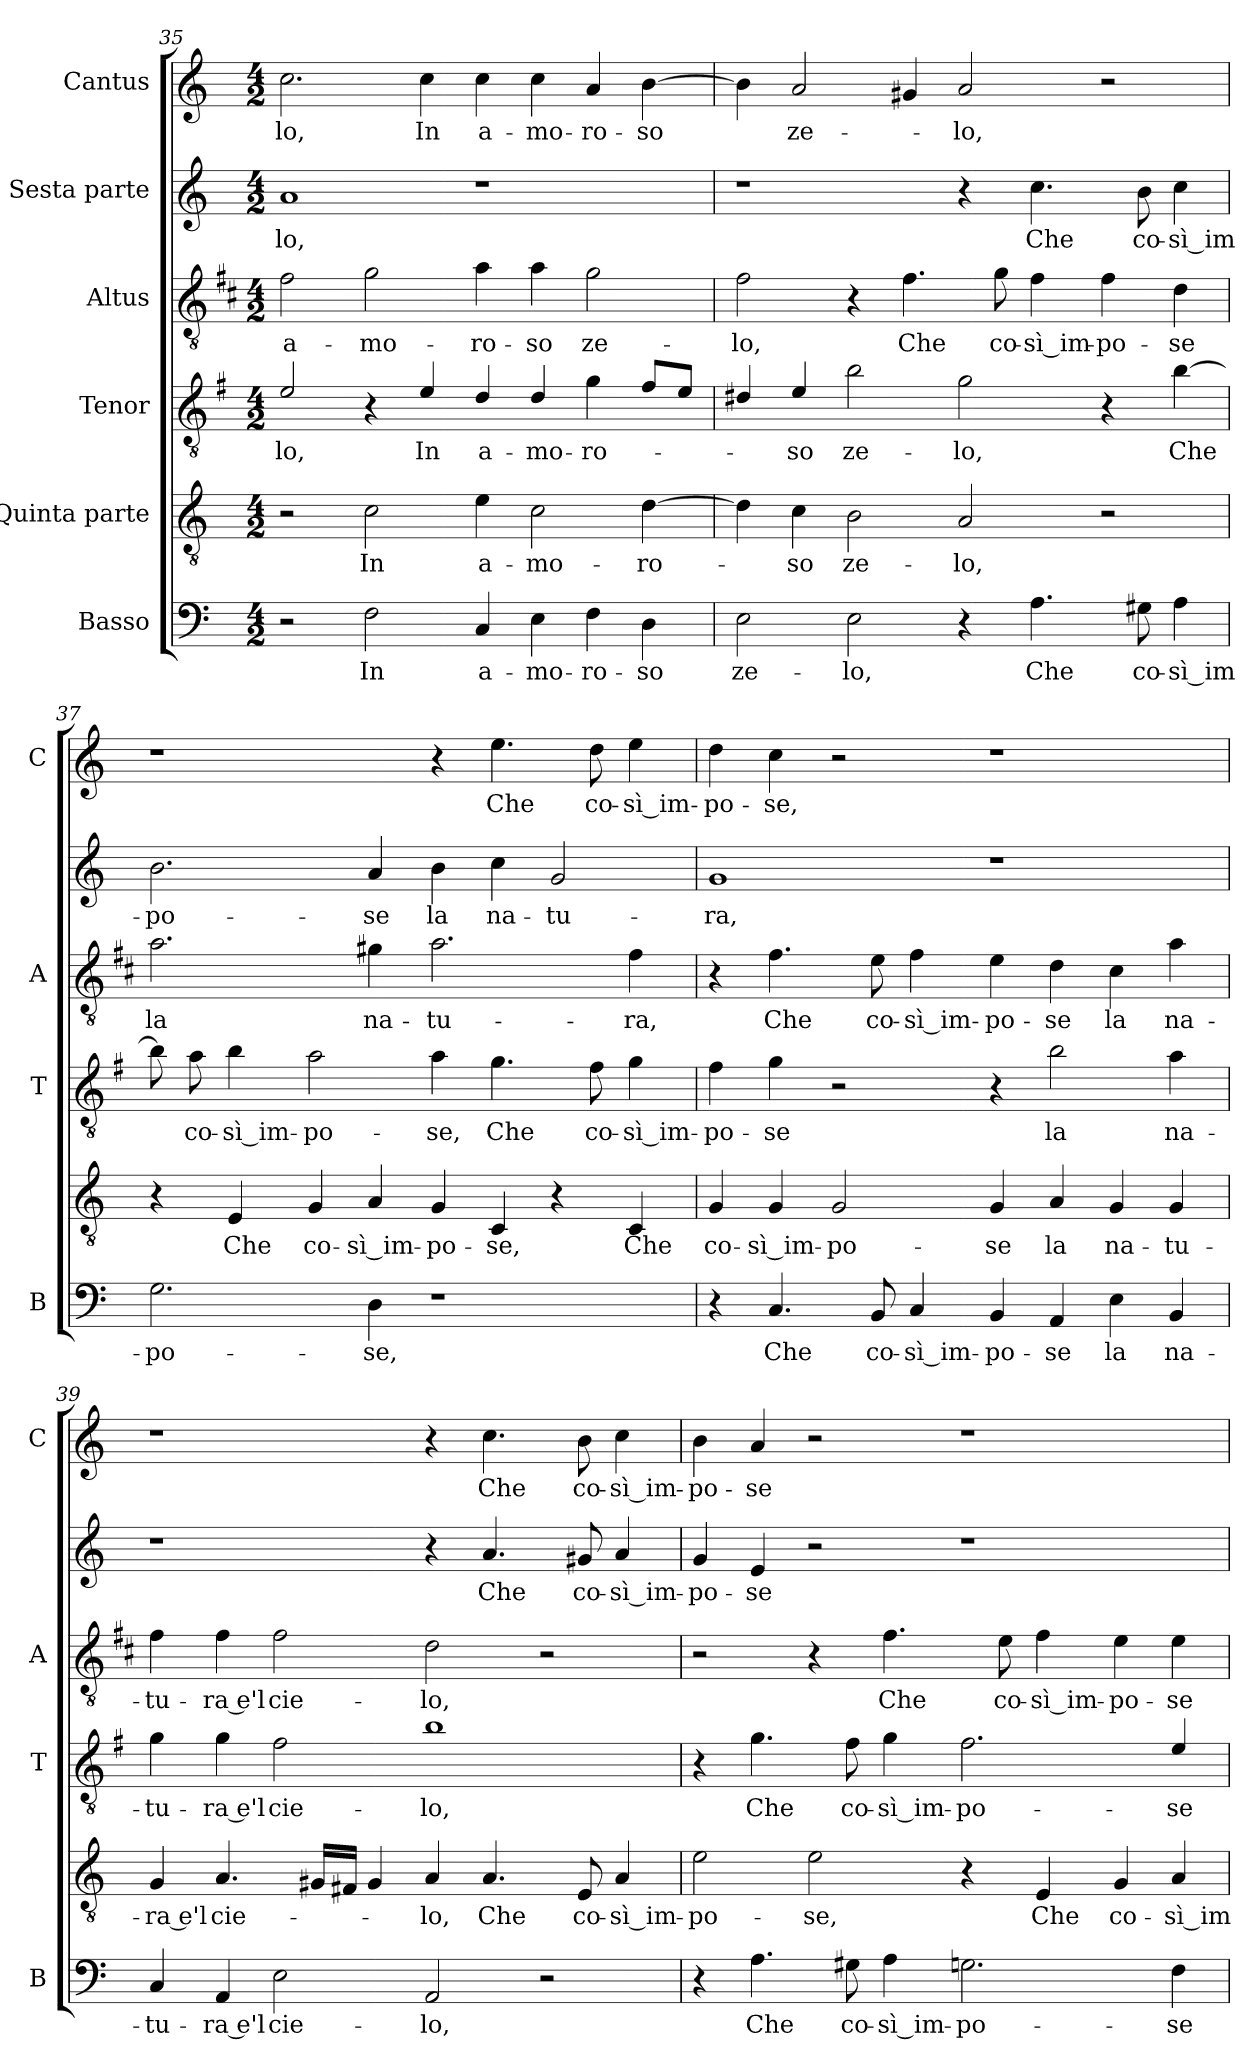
**kern	**text	**kern	**text	**kern	**text	**kern	**text	**kern	**text	**kern	**text
*part6	*part6	*part5	*part5	*part4	*part4	*part3	*part3	*part2	*part2	*part1	*part1
*staff6	*staff6	*staff5	*staff5	*staff4	*staff4	*staff3	*staff3	*staff2	*staff2	*staff1	*staff1
*I"Basso	*	*I"Quinta parte	*	*I"Tenor	*	*I"Altus	*	*I"Sesta parte	*	*I"Cantus	*
*I'B	*	*	*	*I'T	*	*I'A	*	*	*	*I'C	*
!!LO:LB:g=z
*clefF4	*	*clefGv2	*	*clefGv2	*	*clefGv2	*	*clefG2	*	*clefG2	*
*	*	*	*	*ITrd4c7	*	*ITrd1c2	*	*	*	*	*
*k[]	*	*k[]	*	*k[]	*	*k[]	*	*k[]	*	*k[]	*
*C:	*	*C:	*	*C:	*	*C:	*	*C:	*	*C:	*
*M4/2	*	*M4/2	*	*M4/2	*	*M4/2	*	*M4/2	*	*M4/2	*
=35	=35	=35	=35	=35	=35	=35	=35	=35	=35	=35	=35
!	!	!	!	!	!LO:LY:b	!	!LO:LY:b	!	!LO:LY:b	!	!LO:LY:b
2r	.	2r	.	2A/	-lo,	2e\	a-	1a	-lo,	2.cc\	-lo,
!	!LO:LY:b	!	!LO:LY:b	!	!	!	!LO:LY:b	!	!	!	!
2F\	In	2c\	In	4r	.	2f\	-mo-	.	.	.	.
!	!	!	!	!	!LO:LY:b	!	!	!	!	!	!LO:LY:b
.	.	.	.	4A/	In	.	.	.	.	4cc\	In
!	!LO:LY:b	!	!LO:LY:b	!	!LO:LY:b	!	!LO:LY:b	!	!	!	!LO:LY:b
4C/	a-	4e\	a-	4G/	a-	4g\	-ro-	1r	.	4cc\	a-
!	!LO:LY:b	!	!LO:LY:b	!	!LO:LY:b	!	!LO:LY:b	!	!	!	!LO:LY:b
4E\	-mo-	2c\	-mo-	4G/	-mo-	4g\	-so	.	.	4cc\	-mo-
!	!LO:LY:b	!	!	!	!LO:LY:b	!	!LO:LY:b	!	!	!	!LO:LY:b
4F\	-ro-	.	.	4c\	-ro-	2f\	ze-	.	.	4a/	-ro-
!	!LO:LY:b	!	!LO:LY:b	!	!	!	!	!	!	!	!LO:LY:b
4D\	-so	[4d\	-ro-	8B/L	.	.	.	.	.	[4b\	-so
.	.	.	.	8A/J	.	.	.	.	.	.	.
=36	=36	=36	=36	=36	=36	=36	=36	=36	=36	=36	=36
!	!LO:LY:b	!	!	!	!	!	!LO:LY:b	!	!	!	!
2E\	ze-	4d\]	.	4G#X/	.	2e\	-lo,	1r	.	4b\]	.
!	!	!	!LO:LY:b	!	!LO:LY:b	!	!	!	!	!	!LO:LY:b
.	.	4c\	-so	4A/	-so	.	.	.	.	2a/	ze-
!	!LO:LY:b	!	!LO:LY:b	!	!LO:LY:b	!	!	!	!	!	!
2E\	-lo,	2B\	ze-	2e\	ze-	4r	.	.	.	.	.
!	!	!	!	!	!	!	!LO:LY:b	!	!	!	!
.	.	.	.	.	.	4.e\	Che	.	.	4g#X/	.
!	!	!	!LO:LY:b	!	!LO:LY:b	!	!	!	!	!	!LO:LY:b
4r	.	2A/	-lo,	2c\	-lo,	.	.	4r	.	2a/	-lo,
!	!	!	!	!	!	!	!LO:LY:b	!	!	!	!
.	.	.	.	.	.	8f\	co-	.	.	.	.
!	!LO:LY:b	!	!	!	!	!	!LO:LY:b	!	!LO:LY:b	!	!
4.A\	Che	.	.	.	.	4e\	-sì im-	4.cc\	Che	.	.
!	!	!	!	!	!	!	!LO:LY:b	!	!	!	!
.	.	2r	.	4r	.	4e\	-po-	.	.	2r	.
!	!LO:LY:b	!	!	!	!	!	!	!	!LO:LY:b	!	!
8G#X\	co-	.	.	.	.	.	.	8b\	co-	.	.
!	!LO:LY:b	!	!	!	!LO:LY:b	!	!LO:LY:b	!	!LO:LY:b	!	!
4A\	-sì im-	.	.	[4e\	Che	4c\	-se	4cc\	-sì im-	.	.
=37	=37	=37	=37	=37	=37	=37	=37	=37	=37	=37	=37
!	!LO:LY:b	!	!	!	!	!	!LO:LY:b	!	!LO:LY:b	!	!
2.G\	-po-	4r	.	8e\]	.	2.g\	la	2.b\	-po-	1r	.
!	!	!	!	!	!LO:LY:b	!	!	!	!	!	!
.	.	.	.	8d\	co-	.	.	.	.	.	.
!	!	!	!LO:LY:b	!	!LO:LY:b	!	!	!	!	!	!
.	.	4E/	Che	4e\	-sì im-	.	.	.	.	.	.
!	!	!	!LO:LY:b	!	!LO:LY:b	!	!	!	!	!	!
.	.	4G/	co-	2d\	-po-	.	.	.	.	.	.
!	!LO:LY:b	!	!LO:LY:b	!	!	!	!LO:LY:b	!	!LO:LY:b	!	!
4D\	-se,	4A/	-sì im-	.	.	4f#X\	na-	4a/	-se	.	.
!	!	!	!LO:LY:b	!	!LO:LY:b	!	!LO:LY:b	!	!LO:LY:b	!	!
1r	.	4G/	-po-	4d\	-se,	2.g\	-tu-	4b\	la	4r	.
!	!	!	!LO:LY:b	!	!LO:LY:b	!	!	!	!LO:LY:b	!	!LO:LY:b
.	.	4C/	-se,	4.c\	Che	.	.	4cc\	na-	4.ee\	Che
!	!	!	!	!	!	!	!	!	!LO:LY:b	!	!
.	.	4r	.	.	.	.	.	2g/	-tu-	.	.
!	!	!	!	!	!LO:LY:b	!	!	!	!	!	!LO:LY:b
.	.	.	.	8B\	co-	.	.	.	.	8dd\	co-
!	!	!	!LO:LY:b	!	!LO:LY:b	!	!LO:LY:b	!	!	!	!LO:LY:b
.	.	4C/	Che	4c\	-sì im-	4e\	-ra,	.	.	4ee\	-sì im-
!!LO:LB:g=z
=38	=38	=38	=38	=38	=38	=38	=38	=38	=38	=38	=38
!	!	!	!LO:LY:b	!	!LO:LY:b	!	!	!	!LO:LY:b	!	!LO:LY:b
4r	.	4G/	co-	4B\	-po-	4r	.	1g	-ra,	4dd\	-po-
!	!LO:LY:b	!	!LO:LY:b	!	!LO:LY:b	!	!LO:LY:b	!	!	!	!LO:LY:b
4.C/	Che	4G/	-sì im-	4c\	-se	4.e\	Che	.	.	4cc\	-se,
!	!	!	!LO:LY:b	!	!	!	!	!	!	!	!
.	.	2G/	-po-	2r	.	.	.	.	.	2r	.
!	!LO:LY:b	!	!	!	!	!	!LO:LY:b	!	!	!	!
8BB/	co-	.	.	.	.	8d\	co-	.	.	.	.
!	!LO:LY:b	!	!	!	!	!	!LO:LY:b	!	!	!	!
4C/	-sì im-	.	.	.	.	4e\	-sì im-	.	.	.	.
!	!LO:LY:b	!	!LO:LY:b	!	!	!	!LO:LY:b	!	!	!	!
4BB/	-po-	4G/	-se	4r	.	4d\	-po-	1r	.	1r	.
!	!LO:LY:b	!	!LO:LY:b	!	!LO:LY:b	!	!LO:LY:b	!	!	!	!
4AA/	-se	4A/	la	2e\	la	4c\	-se	.	.	.	.
!	!LO:LY:b	!	!LO:LY:b	!	!	!	!LO:LY:b	!	!	!	!
4E\	la	4G/	na-	.	.	4B\	la	.	.	.	.
!	!LO:LY:b	!	!LO:LY:b	!	!LO:LY:b	!	!LO:LY:b	!	!	!	!
4BB/	na-	4G/	-tu-	4d\	na-	4g\	na-	.	.	.	.
=39	=39	=39	=39	=39	=39	=39	=39	=39	=39	=39	=39
!	!LO:LY:b	!	!LO:LY:b	!	!LO:LY:b	!	!LO:LY:b	!	!	!	!
4C/	-tu-	4G/	-ra e'l	4c\	-tu-	4e\	-tu-	1r	.	1r	.
!	!LO:LY:b	!	!LO:LY:b	!	!LO:LY:b	!	!LO:LY:b	!	!	!	!
4AA/	-ra e'l	4.A/	cie-	4c\	-ra e'l	4e\	-ra e'l	.	.	.	.
!	!LO:LY:b	!	!	!	!LO:LY:b	!	!LO:LY:b	!	!	!	!
2E\	cie-	.	.	2B\	cie-	2e\	cie-	.	.	.	.
.	.	16G#X/LL	.	.	.	.	.	.	.	.	.
.	.	16F#X/JJ	.	.	.	.	.	.	.	.	.
.	.	4G#/	.	.	.	.	.	.	.	.	.
!	!LO:LY:b	!	!LO:LY:b	!	!LO:LY:b	!	!LO:LY:b	!	!	!	!
2AA/	-lo,	4A/	-lo,	1e	-lo,	2c\	-lo,	4r	.	4r	.
!	!	!	!LO:LY:b	!	!	!	!	!	!LO:LY:b	!	!LO:LY:b
.	.	4.A/	Che	.	.	.	.	4.a/	Che	4.cc\	Che
2r	.	.	.	.	.	2r	.	.	.	.	.
!	!	!	!LO:LY:b	!	!	!	!	!	!LO:LY:b	!	!LO:LY:b
.	.	8E/	co-	.	.	.	.	8g#X/	co-	8b\	co-
!	!	!	!LO:LY:b	!	!	!	!	!	!LO:LY:b	!	!LO:LY:b
.	.	4A/	-sì im-	.	.	.	.	4a/	-sì im-	4cc\	-sì im-
=40	=40	=40	=40	=40	=40	=40	=40	=40	=40	=40	=40
!	!	!	!LO:LY:b	!	!	!	!	!	!LO:LY:b	!	!LO:LY:b
4r	.	2e\	-po-	4r	.	2r	.	4g/	-po-	4b\	-po-
!	!LO:LY:b	!	!	!	!LO:LY:b	!	!	!	!LO:LY:b	!	!LO:LY:b
4.A\	Che	.	.	4.c\	Che	.	.	4e/	-se	4a/	-se
!	!	!	!LO:LY:b	!	!	!	!	!	!	!	!
.	.	2e\	-se,	.	.	4r	.	2r	.	2r	.
!	!LO:LY:b	!	!	!	!LO:LY:b	!	!	!	!	!	!
8G#X\	co-	.	.	8B\	co-	.	.	.	.	.	.
!	!LO:LY:b	!	!	!	!LO:LY:b	!	!LO:LY:b	!	!	!	!
4A\	-sì im-	.	.	4c\	-sì im-	4.e\	Che	.	.	.	.
!	!LO:LY:b	!	!	!	!LO:LY:b	!	!	!	!	!	!
2.Gn\	-po-	4r	.	2.B\	-po-	.	.	1r	.	1r	.
!	!	!	!	!	!	!	!LO:LY:b	!	!	!	!
.	.	.	.	.	.	8d\	co-	.	.	.	.
!	!	!	!LO:LY:b	!	!	!	!LO:LY:b	!	!	!	!
.	.	4E/	Che	.	.	4e\	-sì im-	.	.	.	.
!	!	!	!LO:LY:b	!	!	!	!LO:LY:b	!	!	!	!
.	.	4G/	co-	.	.	4d\	-po-	.	.	.	.
!	!LO:LY:b	!	!LO:LY:b	!	!LO:LY:b	!	!LO:LY:b	!	!	!	!
4F\	-se	4A/	-sì im-	4A/	-se	4d\	-se	.	.	.	.
=	=	=	=	=	=	=	=	=	=	=	=
*-	*-	*-	*-	*-	*-	*-	*-	*-	*-	*-	*-
